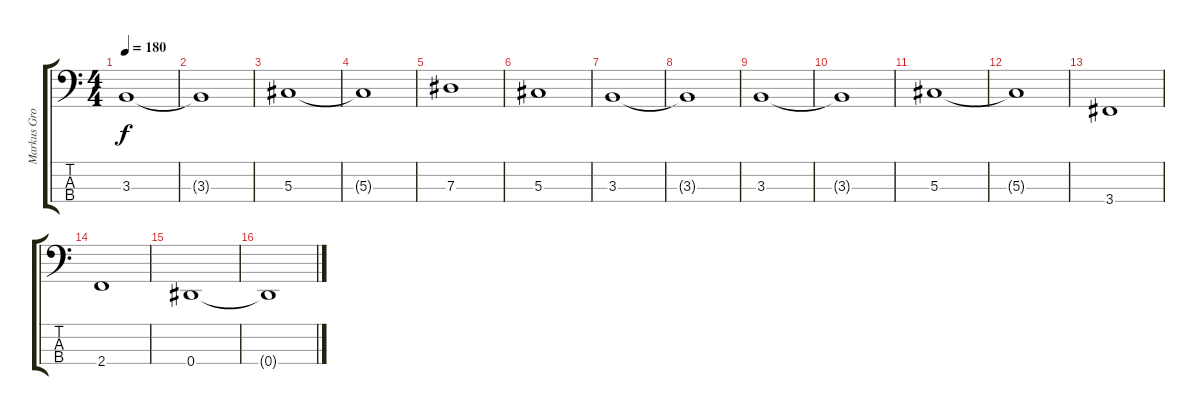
\track ("Markus Grosskopf" "Markus Gro") {instrument electricbassfinger}
\staff {score tabs}
\tuning (Gb2 Db2 Ab1 Eb1) {hide}
\ts (4 4)
\tempo 180
\clef f4
\ks c
3.3.1{dy f} |
3.3{t}.1 |
5.3.1 |
5.3{t}.1 |
7.3.1 |
5.3.1 |
3.3.1 |
3.3{t}.1 |
3.3.1 |
3.3{t}.1 |
5.3.1 |
5.3{t}.1 |
3.4.1 |
2.4.1 |
0.4.1 |
0.4{t}.1
